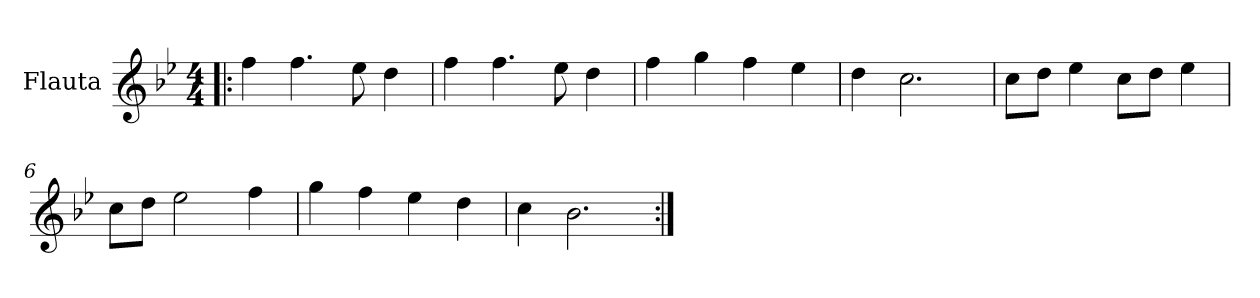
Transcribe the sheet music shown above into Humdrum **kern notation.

**kern
*part1
*staff1
*I"Flauta
*I'Fl.
*clefG2
*k[b-e-]
*M4/4
=1!|:
4ff\
4.ff\
8ee-\
4dd\
=2
4ff\
4.ff\
8ee-\
4dd\
=3
4ff\
4gg\
4ff\
4ee-\
=4
4dd\
2.cc\
=5
8cc\L
8dd\J
4ee-\
8cc\L
8dd\J
4ee-\
=6
8cc\L
8dd\J
2ee-\
4ff\
!!LO:LB:g=z
=7
4gg\
4ff\
4ee-\
4dd\
=8
4cc\
2.b-\
=:|!
*-
